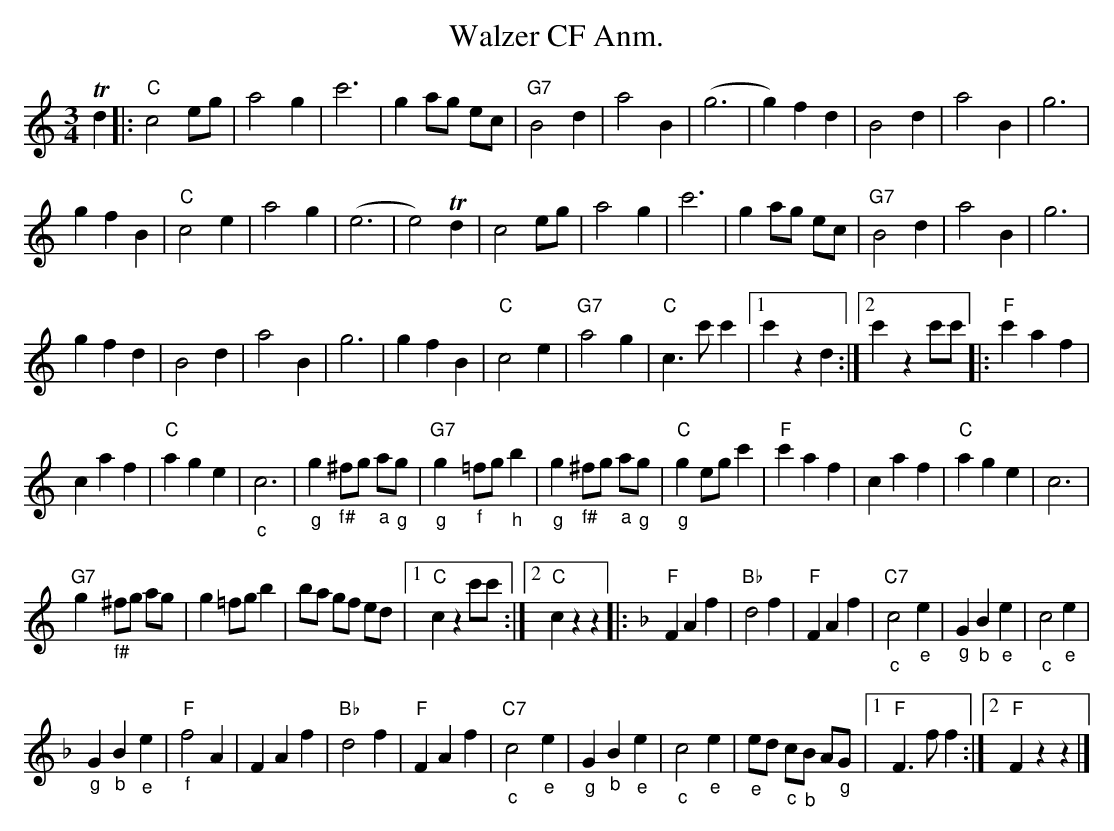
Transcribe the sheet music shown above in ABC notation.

X:1
T: Walzer CF Anm.
M:3/4
L:1/4
K:C %%MIDI gchordon
Td |:\
"C"c2 e/g/ | a2 g | c'3 | g a/g/ e/c/ | "G7"B2d | a2B | (g3 | g) fd | B2d | a2B | g3 |
      gfB | "C"c2e | a2g | (e3 | e2) Td | \
   c2 e/g/ | a2 g | c'3 | g a/g/ e/c/ | "G7"B2d | a2B | g3 |
gfd | B2d | a2B | g3 | gfB | "C"c2e | "G7"a2g | "C"c>c' c' |1 c'zd :|2 c'zc'/c'/ |: \
"F"c'af |
   caf | "C"age | "_c"c3 | "_g"g "_f#"^f/g/ "_a"a/"_g"g/ | "G7""_g"g "_f"=f/g/ "_h"b | "_g"g "_f#"^f/g/ "_a"a/"_g"g/ | "C""_g"g e/g/ c' | \
"F"c'af | caf | "C"age | c3 |
"" "G7"g "_f#"^f/g/ a/g/ | g =f/g/ b | b/a/ g/f/ e/d/ |1 "C"cz c'/c'/ :|2 "C"czz |: [K:F] \
 "F"FAf | "Bb"d2f | "F"FAf | "C7""_c"c2"_e"e | "_g"G"_b"B"_e"e | "_c"c2"_e" "_"e |
   "_g"G"_b"B"_e"e | "F""_f"f2A | FAf | "Bb"d2f | \
"F"FAf | "C7""_c"c2"_e"e | "_g"G"_b"B"_e"e | "_c"c2"_e"e | "_e"e/d/ "_c"c/"_b"B/ A/"_g"G/ |1 "F"F>f f :|2 "F"Fzz |]
